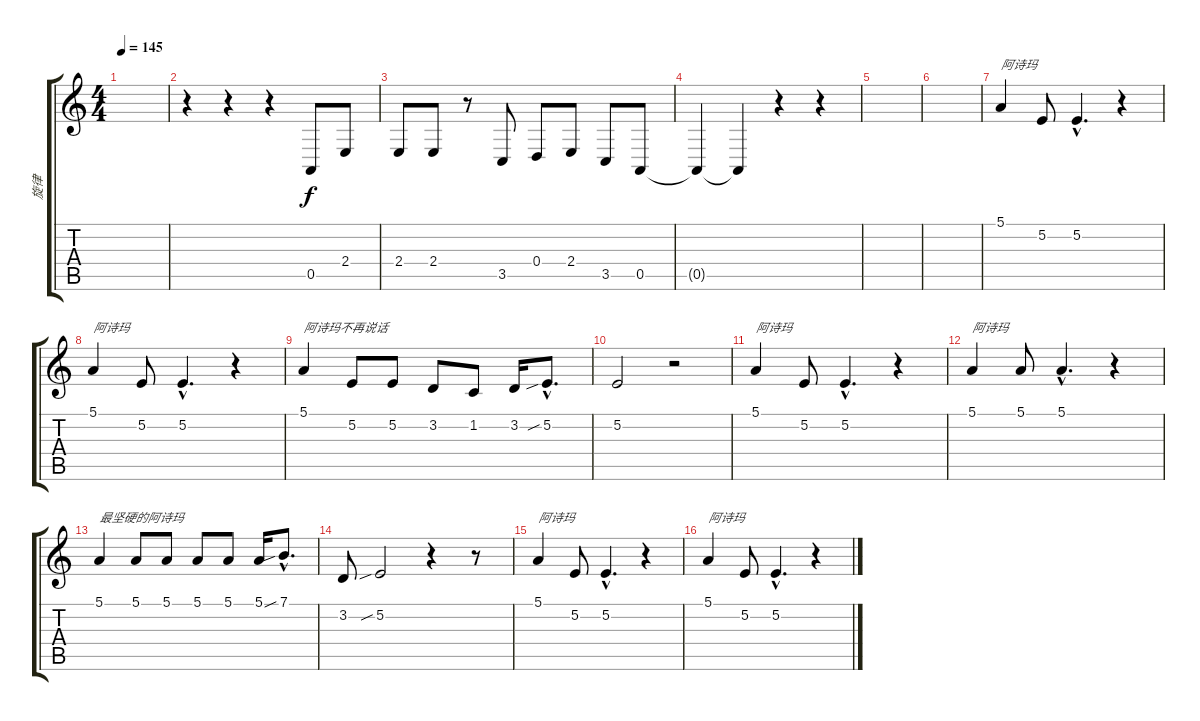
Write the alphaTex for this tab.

\track ("旋律" "旋律") {instrument stringensemble1}
\staff {score tabs}
\tuning (E4 B3 G3 D3 A2 E2) {hide}
\ts (4 4)
\tempo 145
\clef g2
\ks c
|
r.4 r.4 r.4 0.5.8 2.4.8 |
2.4.8 2.4.8 r.8 3.5.8 0.4.8 2.4.8 3.5.8 0.5.8 |
0.5{t}.4 0.5{t}.4 r.4 r.4 |
|
|
5.1.4{txt "阿诗玛"} 5.2.8 5.2{hac}.4{d} r.4 |
5.1.4{txt "阿诗玛"} 5.2.8 5.2{hac}.4{d} r.4 |
5.1.4{txt "阿诗玛不再说话"} 5.2.8 5.2.8 3.2.8 1.2.8 3.2.16 5.2{sib hac}.8{d} |
5.2.2 r.2 |
5.1.4{txt "阿诗玛"} 5.2.8 5.2{hac}.4{d} r.4 |
5.1.4{txt "阿诗玛"} 5.1.8 5.1{hac}.4{d} r.4 |
5.1.4{txt "最坚硬的阿诗玛"} 5.1.8 5.1.8 5.1.8 5.1.8 5.1.16 7.1{sib hac}.8{d} |
3.2.8 5.2{sib}.2 r.4 r.8 |
5.1.4{txt "阿诗玛"} 5.2.8 5.2{hac}.4{d} r.4 |
5.1.4{txt "阿诗玛"} 5.2.8 5.2{hac}.4{d} r.4
